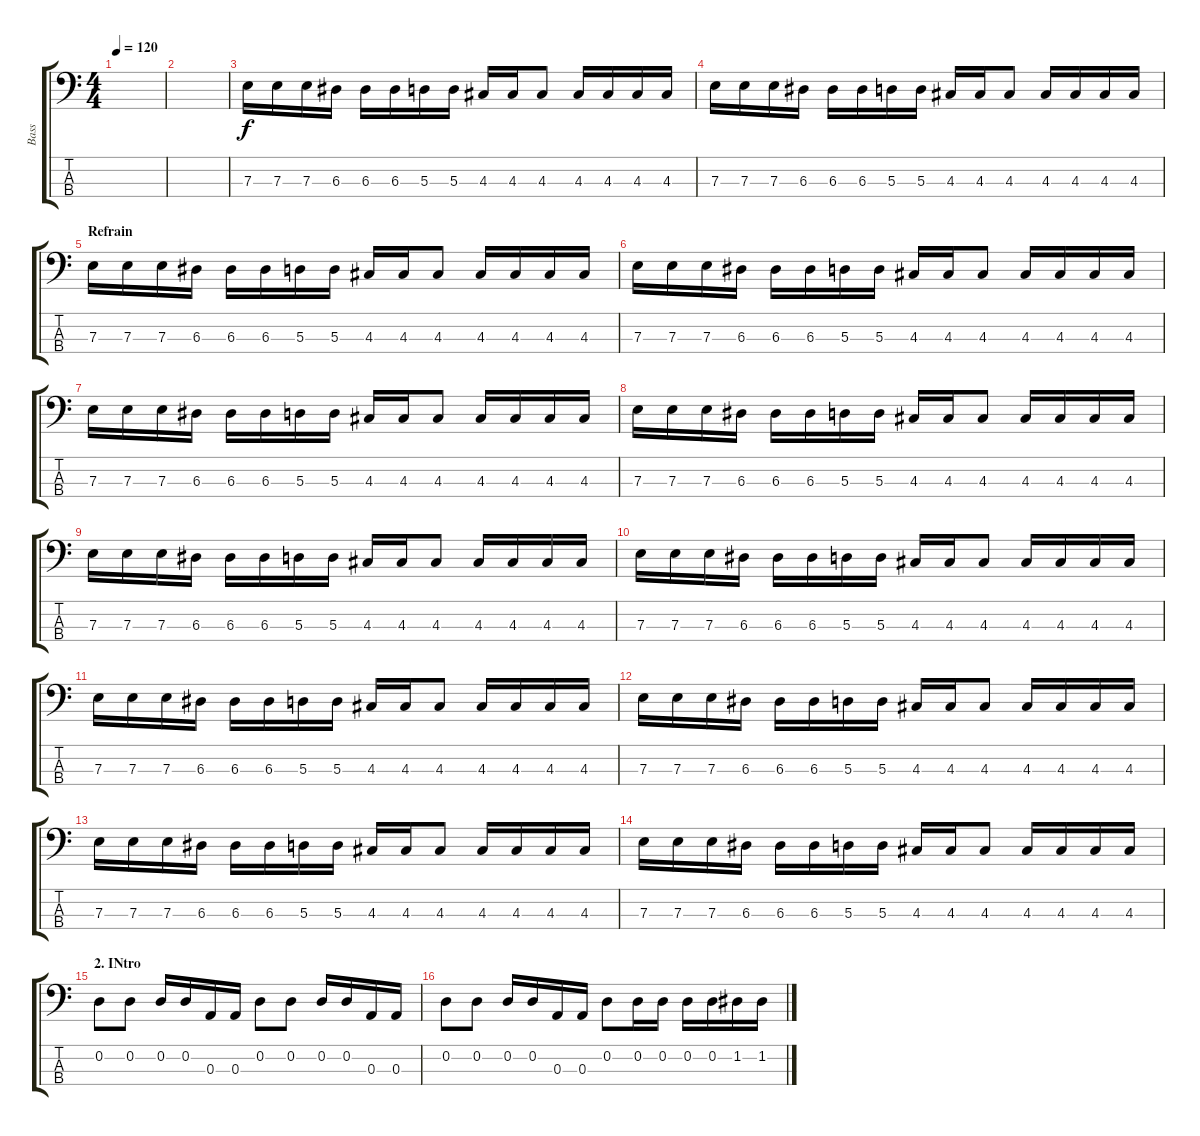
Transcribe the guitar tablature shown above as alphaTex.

\track ("Bass" "Bass") {instrument electricbasspick}
\staff {score tabs}
\tuning (G2 D2 A1 E1) {hide}
\ts (4 4)
\section ("" "")
\tempo 120
\clef f4
\ks c
|
|
7.3.16 7.3.16 7.3.16 6.3.16 6.3.16 6.3.16 5.3.16 5.3.16 4.3.16 4.3.16 4.3.8 4.3.16 4.3.16 4.3.16 4.3.16 |
7.3.16 7.3.16 7.3.16 6.3.16 6.3.16 6.3.16 5.3.16 5.3.16 4.3.16 4.3.16 4.3.8 4.3.16 4.3.16 4.3.16 4.3.16 |
\section ("" "Refrain")
7.3.16 7.3.16 7.3.16 6.3.16 6.3.16 6.3.16 5.3.16 5.3.16 4.3.16 4.3.16 4.3.8 4.3.16 4.3.16 4.3.16 4.3.16 |
7.3.16 7.3.16 7.3.16 6.3.16 6.3.16 6.3.16 5.3.16 5.3.16 4.3.16 4.3.16 4.3.8 4.3.16 4.3.16 4.3.16 4.3.16 |
7.3.16 7.3.16 7.3.16 6.3.16 6.3.16 6.3.16 5.3.16 5.3.16 4.3.16 4.3.16 4.3.8 4.3.16 4.3.16 4.3.16 4.3.16 |
7.3.16 7.3.16 7.3.16 6.3.16 6.3.16 6.3.16 5.3.16 5.3.16 4.3.16 4.3.16 4.3.8 4.3.16 4.3.16 4.3.16 4.3.16 |
7.3.16 7.3.16 7.3.16 6.3.16 6.3.16 6.3.16 5.3.16 5.3.16 4.3.16 4.3.16 4.3.8 4.3.16 4.3.16 4.3.16 4.3.16 |
7.3.16 7.3.16 7.3.16 6.3.16 6.3.16 6.3.16 5.3.16 5.3.16 4.3.16 4.3.16 4.3.8 4.3.16 4.3.16 4.3.16 4.3.16 |
7.3.16 7.3.16 7.3.16 6.3.16 6.3.16 6.3.16 5.3.16 5.3.16 4.3.16 4.3.16 4.3.8 4.3.16 4.3.16 4.3.16 4.3.16 |
7.3.16 7.3.16 7.3.16 6.3.16 6.3.16 6.3.16 5.3.16 5.3.16 4.3.16 4.3.16 4.3.8 4.3.16 4.3.16 4.3.16 4.3.16 |
7.3.16 7.3.16 7.3.16 6.3.16 6.3.16 6.3.16 5.3.16 5.3.16 4.3.16 4.3.16 4.3.8 4.3.16 4.3.16 4.3.16 4.3.16 |
7.3.16 7.3.16 7.3.16 6.3.16 6.3.16 6.3.16 5.3.16 5.3.16 4.3.16 4.3.16 4.3.8 4.3.16 4.3.16 4.3.16 4.3.16 |
\section ("" "2. INtro")
0.2.8 0.2.8 0.2.16 0.2.16 0.3.16 0.3.16 0.2.8 0.2.8 0.2.16 0.2.16 0.3.16 0.3.16 |
0.2.8 0.2.8 0.2.16 0.2.16 0.3.16 0.3.16 0.2.8 0.2.16 0.2.16 0.2.16 0.2.16 1.2.16 1.2.16
